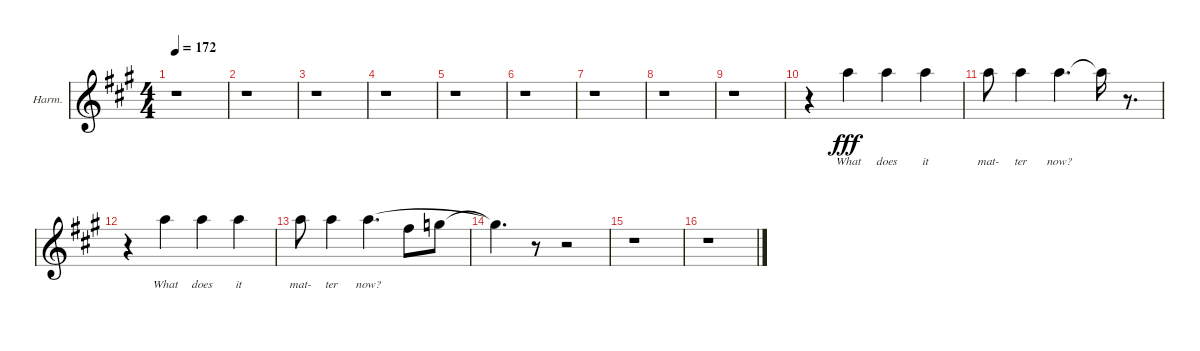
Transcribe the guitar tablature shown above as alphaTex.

\defaultSystemsLayout 4
\bracketExtendMode groupsimilarinstruments
\firstSystemTrackNameOrientation horizontal
\otherSystemsTrackNameOrientation horizontal
\track ("Backing Vocals" "Harm.") {instrument distortionguitar}
\staff {score}
\tuning (E4 B3 G3 D3 A2 E2)
\ts (4 4)
\tempo 172
\clef g2
\scale
0.333333
\ks a
r.1{dy fff} |
\scale
0.333333 r.1 |
\scale
0.333333 r.1 |
\scale
0.333333 r.1 |
\scale
0.333333 r.1 |
\scale
0.333333 r.1 |
\scale
0.333333 r.1 |
\scale
0.333333 r.1 |
\scale
0.333333 r.1 |
\scale
0.333333 r.4 5.1.4{lyrics (0 "What") lyrics (1 "") lyrics (2 "") lyrics (3 "") lyrics (4 "")} 5.1.4{lyrics (0 "does") lyrics (1 "") lyrics (2 "") lyrics (3 "") lyrics (4 "")} 5.1.4{lyrics (0 "it") lyrics (1 "") lyrics (2 "") lyrics (3 "") lyrics (4 "")} |
\scale
0.333333 5.1.8{lyrics (0 "mat-") lyrics (1 "") lyrics (2 "") lyrics (3 "") lyrics (4 "")} 5.1.4{lyrics (0 "ter") lyrics (1 "") lyrics (2 "") lyrics (3 "") lyrics (4 "")} 5.1.4{d lyrics (0 "now?") lyrics (1 "") lyrics (2 "") lyrics (3 "") lyrics (4 "")} 5.1{t}.16{lyrics (0 "") lyrics (1 "") lyrics (2 "") lyrics (3 "") lyrics (4 "")} r.8{d} |
\scale
0.333333 r.4 5.1.4{lyrics (0 "What") lyrics (1 "") lyrics (2 "") lyrics (3 "") lyrics (4 "")} 5.1.4{lyrics (0 "does") lyrics (1 "") lyrics (2 "") lyrics (3 "") lyrics (4 "")} 5.1.4{lyrics (0 "it") lyrics (1 "") lyrics (2 "") lyrics (3 "") lyrics (4 "")} |
\scale
0.333333 5.1.8{lyrics (0 "mat-") lyrics (1 "") lyrics (2 "") lyrics (3 "") lyrics (4 "")} 5.1.4{lyrics (0 "ter") lyrics (1 "") lyrics (2 "") lyrics (3 "") lyrics (4 "")} 5.1.4{d lyrics (0 "now?") lyrics (1 "") lyrics (2 "") lyrics (3 "") lyrics (4 "") legatoorigin} 7.2.8{lyrics (0 "") lyrics (1 "") lyrics (2 "") lyrics (3 "") lyrics (4 "") legatoorigin} 8.2.8{lyrics (0 "") lyrics (1 "") lyrics (2 "") lyrics (3 "") lyrics (4 "") legatoorigin} |
\scale
0.333333 8.2{t}.4{d lyrics (0 "") lyrics (1 "") lyrics (2 "") lyrics (3 "") lyrics (4 "")} r.8 r.2 |
\scale
0.333333 r.1 |
\scale
0.333333 r.1
